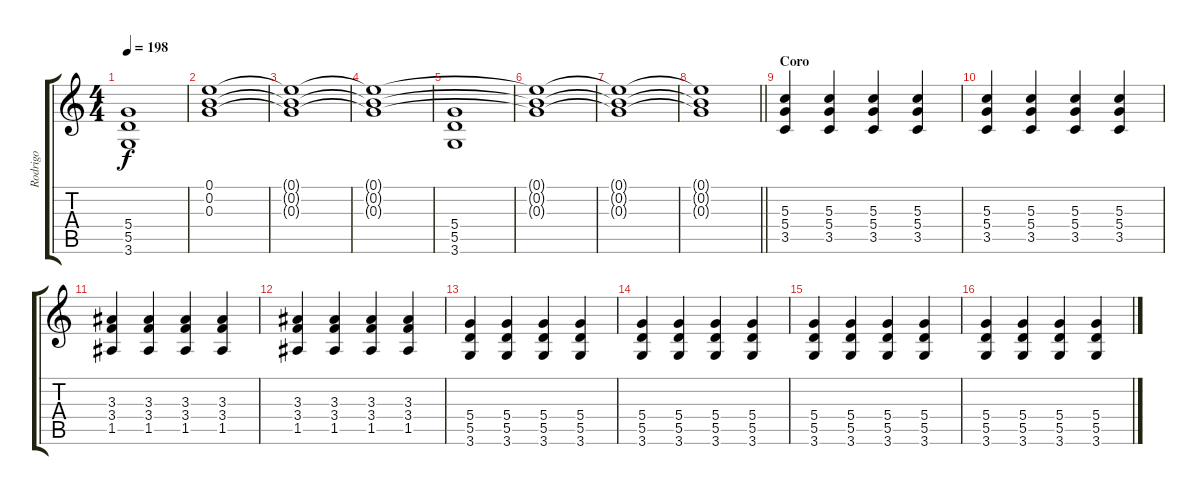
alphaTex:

\track ("Rodrigo" "Rodrigo") {instrument overdrivenguitar}
\staff {score tabs}
\tuning (E4 B3 G3 D3 A2 E2) {hide}
\ts (4 4)
\tempo 198
\clef g2
\ks c
(5.4 5.5 3.6).1{dy f} |
(0.1{t} 0.2{t} 0.3{t}).1 |
(0.1{t} 0.2{t} 0.3{t}).1 |
(0.1{t} 0.2{t} 0.3{t}).1 |
(5.4 5.5 3.6).1 |
(0.1{t} 0.2{t} 0.3{t}).1 |
(0.1{t} 0.2{t} 0.3{t}).1 |
\barLineRight lightlight
(0.1{t} 0.2{t} 0.3{t}).1 |
\section ("" "Coro")
(5.3 5.4 3.5).4 (5.3 5.4 3.5).4 (5.3 5.4 3.5).4 (5.3 5.4 3.5).4 |
(5.3 5.4 3.5).4 (5.3 5.4 3.5).4 (5.3 5.4 3.5).4 (5.3 5.4 3.5).4 |
(3.3 3.4 1.5).4 (3.3 3.4 1.5).4 (3.3 3.4 1.5).4 (3.3 3.4 1.5).4 |
(3.3 3.4 1.5).4 (3.3 3.4 1.5).4 (3.3 3.4 1.5).4 (3.3 3.4 1.5).4 |
(5.4 5.5 3.6).4 (5.4 5.5 3.6).4 (5.4 5.5 3.6).4 (5.4 5.5 3.6).4 |
(5.4 5.5 3.6).4 (5.4 5.5 3.6).4 (5.4 5.5 3.6).4 (5.4 5.5 3.6).4 |
(5.4 5.5 3.6).4 (5.4 5.5 3.6).4 (5.4 5.5 3.6).4 (5.4 5.5 3.6).4 |
(5.4 5.5 3.6).4 (5.4 5.5 3.6).4 (5.4 5.5 3.6).4 (5.4 5.5 3.6).4
